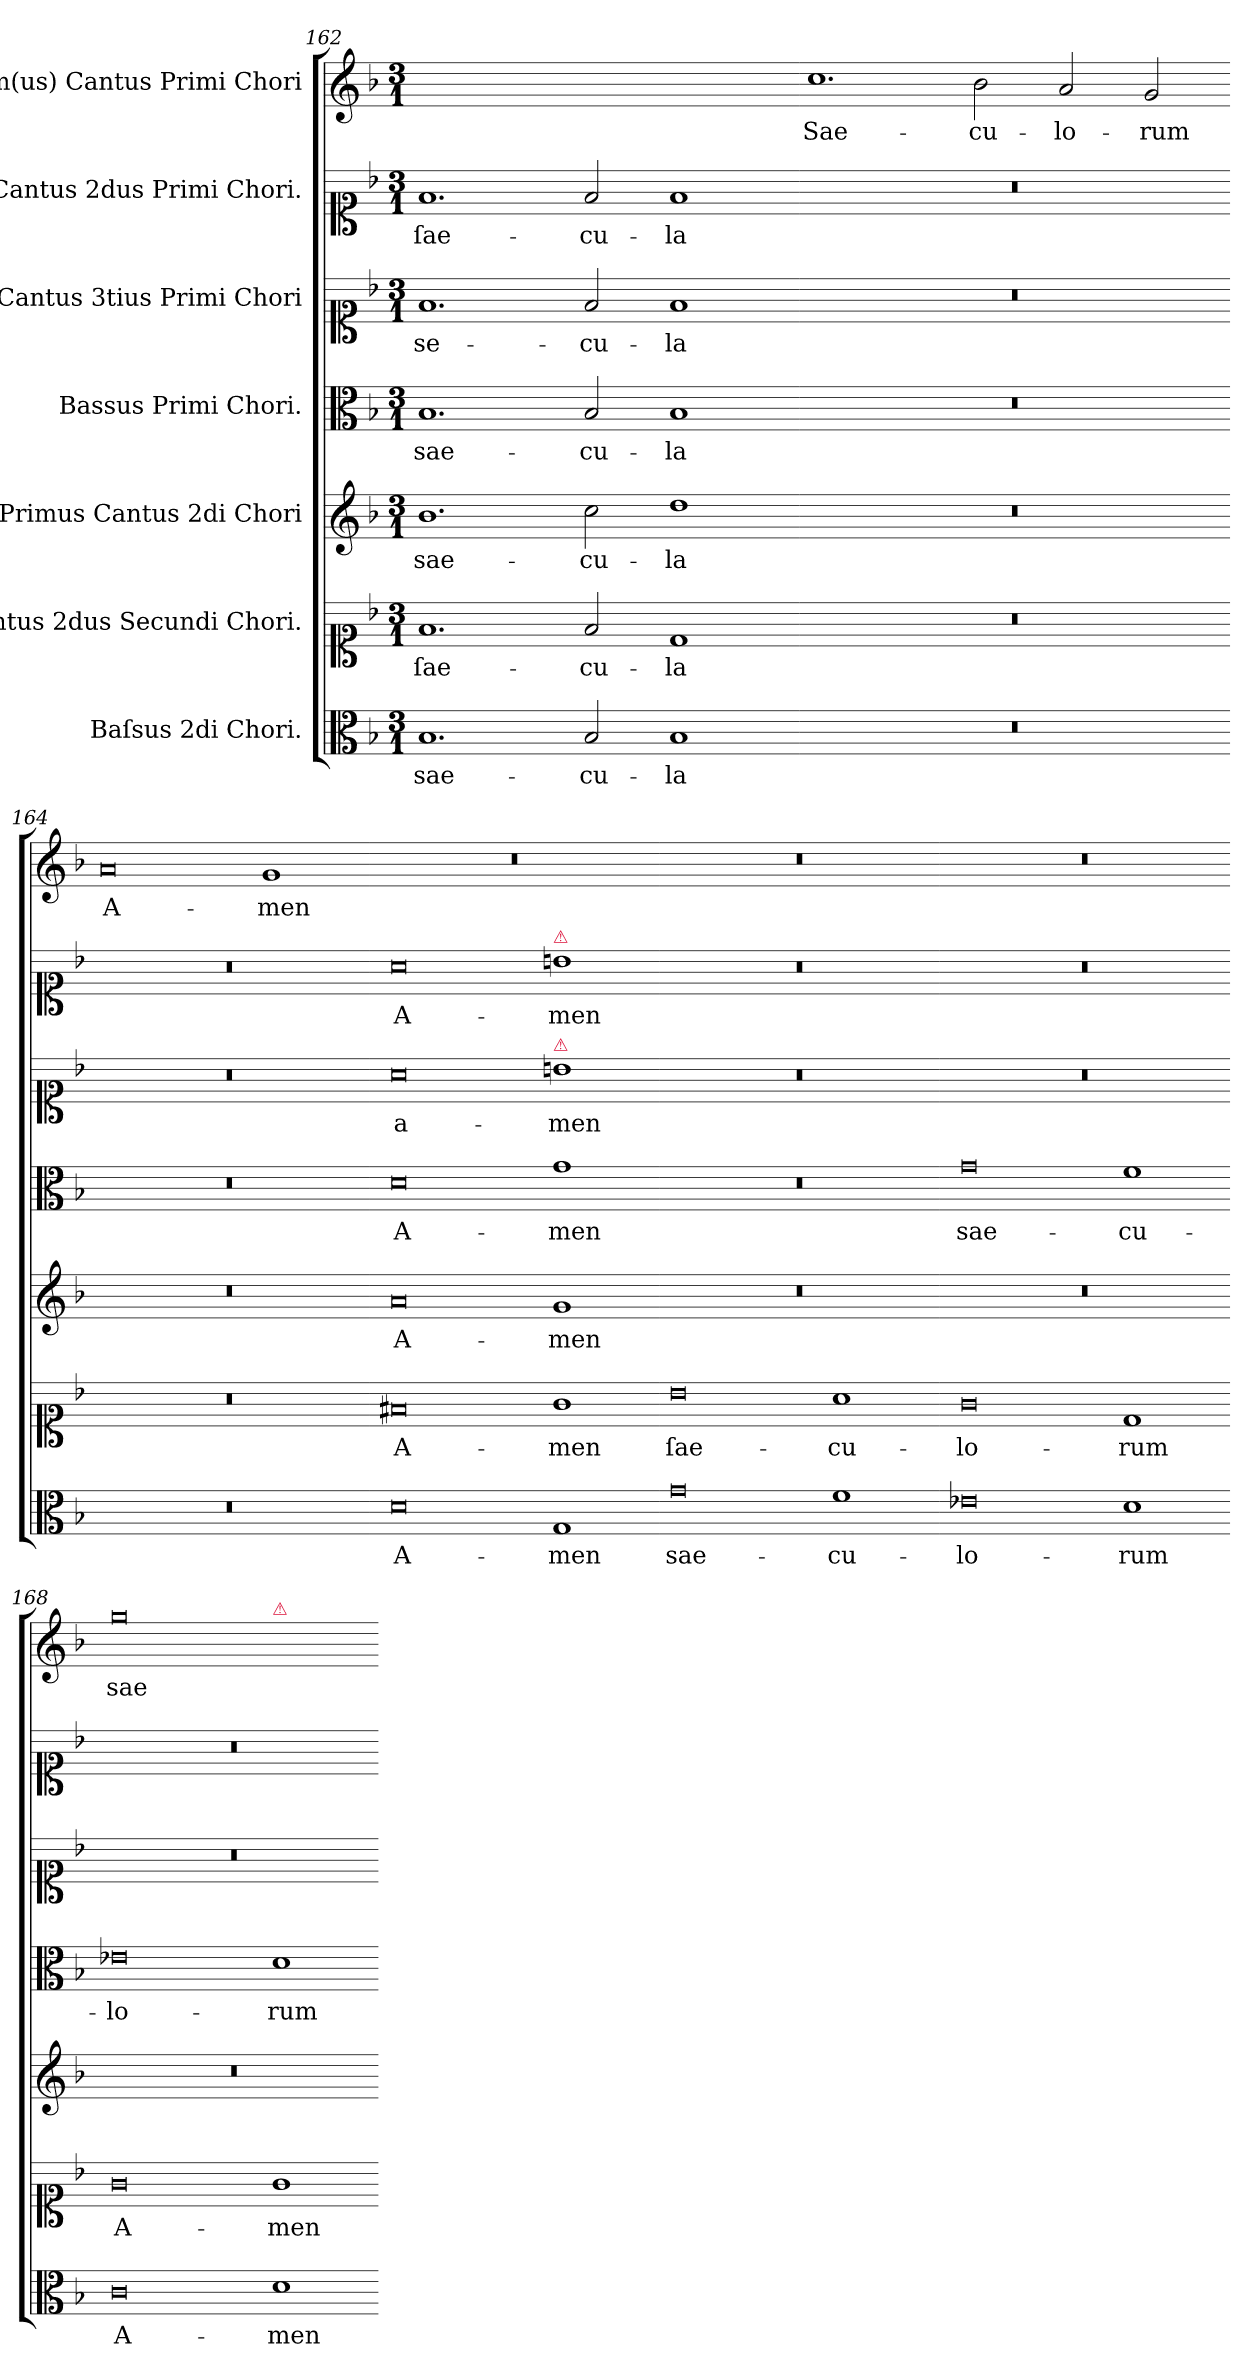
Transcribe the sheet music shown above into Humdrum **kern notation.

**kern	**text	**kern	**text	**kern	**text	**kern	**text	**kern	**text	**kern	**text	**kern	**text
*part7	*part7	*part6	*part6	*part5	*part5	*part4	*part4	*part3	*part3	*part2	*part2	*part1	*part1
*staff7	*staff7	*staff6	*staff6	*staff5	*staff5	*staff4	*staff4	*staff3	*staff3	*staff2	*staff2	*staff1	*staff1
*I"Baſsus 2di Chori.	*	*I"Cantus 2dus Secundi Chori.	*	*I"Primus Cantus 2di Chori	*	*I"Bassus Primi Chori.	*	*I"Cantus 3tius Primi Chori	*	*I"Cantus 2dus Primi Chori.	*	*I"Im(us) Cantus Primi Chori	*
*clefC3	*	*clefC1	*	*clefG2	*	*clefC3	*	*clefC1	*	*clefC1	*	*clefG2	*
*k[b-]	*	*k[b-]	*	*k[b-]	*	*k[b-]	*	*k[b-]	*	*k[b-]	*	*k[b-]	*
*M3/1	*	*M3/1	*	*M3/1	*	*M3/1	*	*M3/1	*	*M3/1	*	*M3/1	*
=162	=162	=162	=162	=162	=162	=162	=162	=162	=162	=162	=162	=162	=162
1.B-	sae-	1.f	ſae-	1.b-	sae-	1.B-	sae-	1.f	se-	1.f	ſae-	0.ryy	.
2B-/	-cu-	2f/	-cu-	2cc\	-cu-	2B-/	-cu-	2f/	-cu-	2f/	-cu-	.	.
1B-	-la	1d	-la	1dd	-la	1B-	-la	1f	-la	1f	-la	.	.
=163-	=163-	=163-	=163-	=163-	=163-	=163-	=163-	=163-	=163-	=163-	=163-	=163-	=163-
0.r	.	0.r	.	0.r	.	0.r	.	0.r	.	0.r	.	1.cc	Sae-
.	.	.	.	.	.	.	.	.	.	.	.	2b-\	-cu-
.	.	.	.	.	.	.	.	.	.	.	.	2a/	-lo-
.	.	.	.	.	.	.	.	.	.	.	.	2g/	-rum
=164-	=164-	=164-	=164-	=164-	=164-	=164-	=164-	=164-	=164-	=164-	=164-	=164-	=164-
0.r	.	0.r	.	0.r	.	0.r	.	0.r	.	0.r	.	0a	A-
.	.	.	.	.	.	.	.	.	.	.	.	1g	-men
=165-	=165-	=165-	=165-	=165-	=165-	=165-	=165-	=165-	=165-	=165-	=165-	=165-	=165-
0d	A-	0f#X	A-	0a	A-	0d	A-	0a	a-	0a	A-	0.r	.
!	!	!	!	!	!	!	!	!	!	!LO:TX:a:color=crimson:t=⚠	!	!	!
!	!	!	!	!	!	!	!	!LO:TX:a:color=crimson:t=⚠	!	!	!	!	!
1G	-men	1g	-men	1g	-men	1g	-men	1bn	-men	1bn	-men	.	.
=166-	=166-	=166-	=166-	=166-	=166-	=166-	=166-	=166-	=166-	=166-	=166-	=166-	=166-
0g	sae-	0b-	ſae-	0.r	.	1%3r	.	0.r	.	0.r	.	0.r	.
1f	-cu-	1a	-cu-	.	.	.	.	.	.	.	.	.	.
=167-	=167-	=167-	=167-	=167-	=167-	=167-	=167-	=167-	=167-	=167-	=167-	=167-	=167-
0e-X	-lo-	0g	-lo-	0.r	.	0g	sae-	0.r	.	0.r	.	1%3r	.
1d	-rum	1d	-rum	.	.	1f	-cu-	.	.	.	.	.	.
=168-	=168-	=168-	=168-	=168-	=168-	=168-	=168-	=168-	=168-	=168-	=168-	=168-	=168-
0c	A-	0g	A-	0.r	.	0e-X	-lo-	0.r	.	1%3r	.	0gg	sae-
!	!	!	!	!	!	!	!	!	!	!	!	!LO:TX:a:color=crimson:t=⚠	!
1d	-men	1g	-men	.	.	1d	-rum	.	.	.	.	1ryy	.
=-	=-	=-	=-	=-	=-	=-	=-	=-	=-	=-	=-	=-	=-
*-	*-	*-	*-	*-	*-	*-	*-	*-	*-	*-	*-	*-	*-
